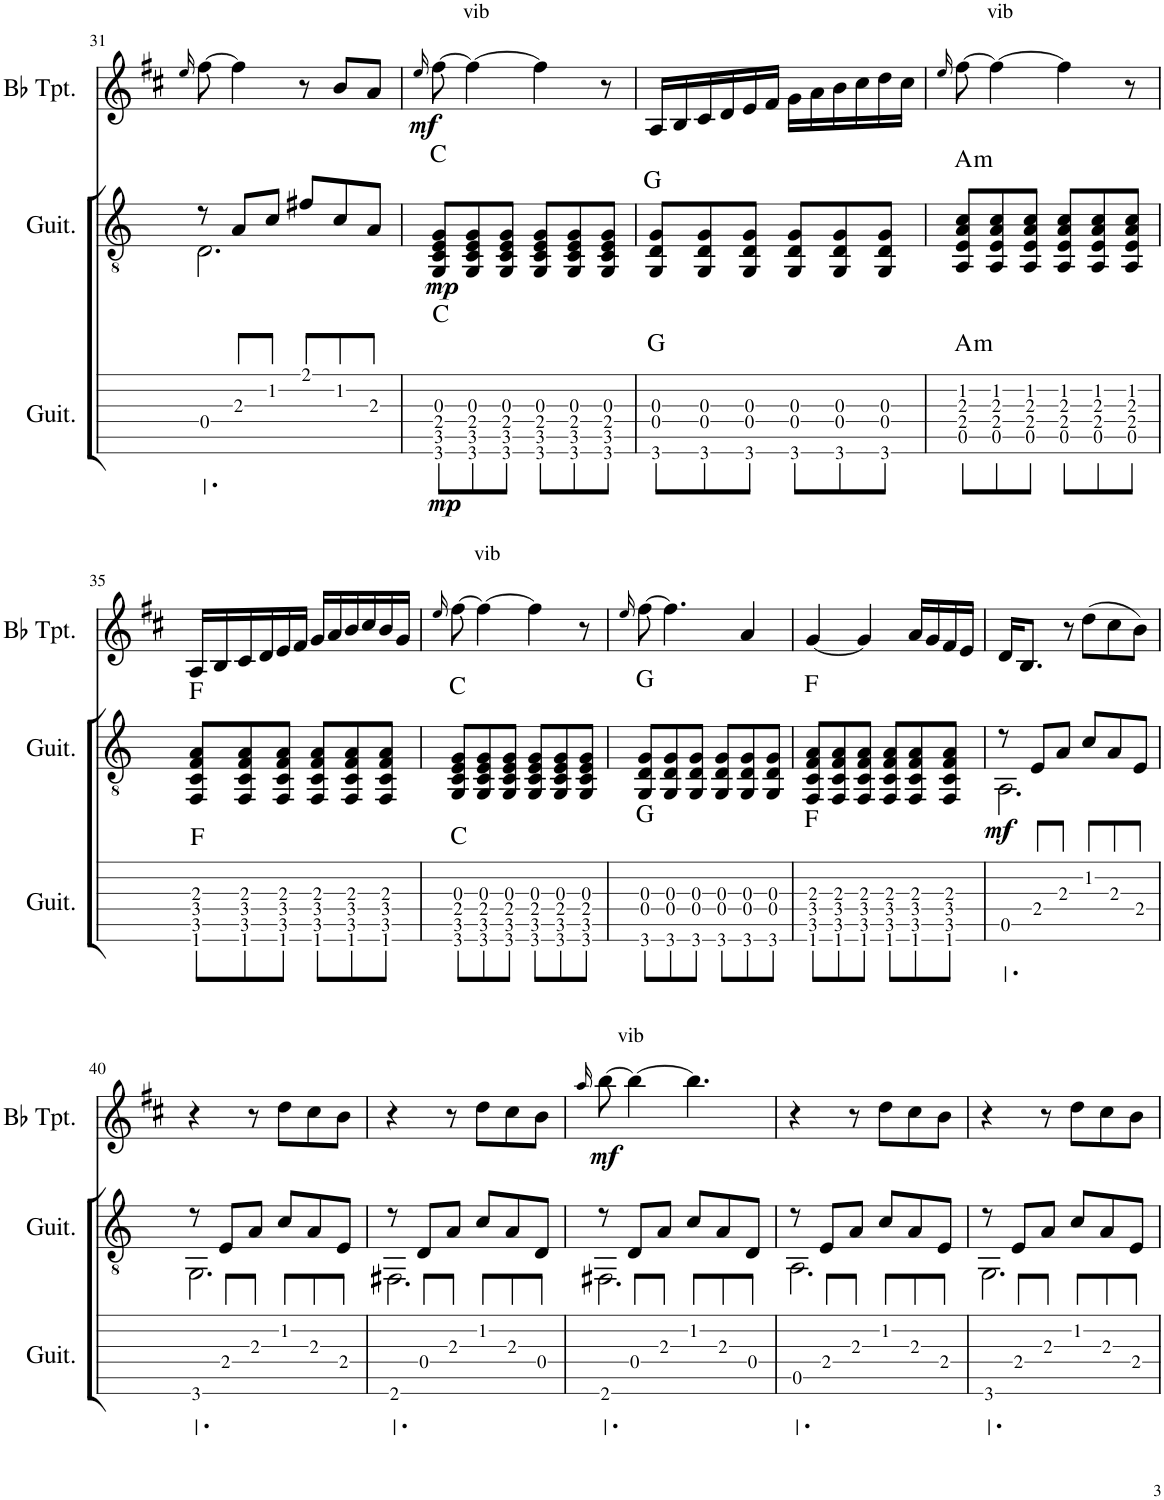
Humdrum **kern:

**kern	**dynam	**kern	**dynam	**harte	**kern	**dynam
*part3	*part3	*part2	*part2	*part2	*part1	*part1
*staff3	*staff3	*staff2	*staff2	*	*staff1	*staff1
*I"Classical Guitar	*	*I"Classical Guitar	*	*	*I"Bb Trumpet	*
*I'Guit.	*	*I'Guit.	*	*	*I'Bb Tpt.	*
!!LO:PB:g=z
*	*	*clefGv2	*	*	*clefG2	*
*	*	*	*	*	*Trd1c2	*
*k[]	*	*k[]	*	*	*k[f#c#]	*
*M6/8	*	*M6/8	*	*	*M6/8	*
=31	=31	=31	=31	=31	=31	=31
.	.	.	.	.	16qee/	.
*^	*	*^	*	*	*	*
8r	2.D\	.	8r	2.D\	.	.	[8ff#\	.
8A/L	.	.	8A/L	.	.	.	4ff#\]	.
8c/J	.	.	8c/J	.	.	.	.	.
8f#X/L	.	.	8f#X/L	.	.	.	8r	.
8c/	.	.	8c/	.	.	.	8b/L	.
8A/J	.	.	8A/J	.	.	.	8a/J	.
*v	*v	*	*	*	*	*	*	*
*	*	*v	*v	*	*	*	*
=32	=32	=32	=32	=32	=32	=32
.	.	.	.	.	16qee/	.
!	!LO:DY:b	!	!LO:DY:b	!	!	!LO:DY:b
8GG\ 8C\ 8E\ 8G\L	mp	8GG/ 8C/ 8E/ 8G/L	mp	.	[8ff#\	mf
!	!	!	!	!	!LO:TX:a:t=vib	!
8GG\ 8C\ 8E\ 8G\	.	8GG/ 8C/ 8E/ 8G/	.	.	4ff#\_	.
8GG\ 8C\ 8E\ 8G\J	.	8GG/ 8C/ 8E/ 8G/J	.	.	.	.
8GG\ 8C\ 8E\ 8G\L	.	8GG/ 8C/ 8E/ 8G/L	.	.	4ff#\]	.
8GG\ 8C\ 8E\ 8G\	.	8GG/ 8C/ 8E/ 8G/	.	.	.	.
8GG\ 8C\ 8E\ 8G\J	.	8GG/ 8C/ 8E/ 8G/J	.	.	8r	.
=33	=33	=33	=33	=33	=33	=33
8GG\ 8D\ 8G\L	.	8GG/ 8D/ 8G/L	.	G:maj	16A/LL	.
.	.	.	.	.	16B/	.
8GG\ 8D\ 8G\	.	8GG/ 8D/ 8G/	.	.	16c#/	.
.	.	.	.	.	16d/	.
8GG\ 8D\ 8G\J	.	8GG/ 8D/ 8G/J	.	.	16e/	.
.	.	.	.	.	16f#/JJ	.
8GG\ 8D\ 8G\L	.	8GG/ 8D/ 8G/L	.	.	16g\LL	.
.	.	.	.	.	16a\	.
8GG\ 8D\ 8G\	.	8GG/ 8D/ 8G/	.	.	16b\	.
.	.	.	.	.	16cc#\	.
8GG\ 8D\ 8G\J	.	8GG/ 8D/ 8G/J	.	.	16dd\	.
.	.	.	.	.	16cc#\JJ	.
=34	=34	=34	=34	=34	=34	=34
.	.	.	.	.	16qee/	.
!	!	!	!	!LO:H:kt=m	!	!
8AA\ 8E\ 8A\ 8c\L	.	8AA/ 8E/ 8A/ 8c/L	.	A:min	[8ff#\	.
!	!	!	!	!	!LO:TX:a:t=vib	!
8AA\ 8E\ 8A\ 8c\	.	8AA/ 8E/ 8A/ 8c/	.	.	4ff#\_	.
8AA\ 8E\ 8A\ 8c\J	.	8AA/ 8E/ 8A/ 8c/J	.	.	.	.
8AA\ 8E\ 8A\ 8c\L	.	8AA/ 8E/ 8A/ 8c/L	.	.	4ff#\]	.
8AA\ 8E\ 8A\ 8c\	.	8AA/ 8E/ 8A/ 8c/	.	.	.	.
8AA\ 8E\ 8A\ 8c\J	.	8AA/ 8E/ 8A/ 8c/J	.	.	8r	.
!!LO:LB:g=z
=35	=35	=35	=35	=35	=35	=35
8FF\ 8C\ 8F\ 8A\L	.	8FF/ 8C/ 8F/ 8A/L	.	F:maj	16A/LL	.
.	.	.	.	.	16B/	.
8FF\ 8C\ 8F\ 8A\	.	8FF/ 8C/ 8F/ 8A/	.	.	16c#/	.
.	.	.	.	.	16d/	.
8FF\ 8C\ 8F\ 8A\J	.	8FF/ 8C/ 8F/ 8A/J	.	.	16e/	.
.	.	.	.	.	16f#/JJ	.
8FF\ 8C\ 8F\ 8A\L	.	8FF/ 8C/ 8F/ 8A/L	.	.	16g/LL	.
.	.	.	.	.	16a/	.
8FF\ 8C\ 8F\ 8A\	.	8FF/ 8C/ 8F/ 8A/	.	.	16b/	.
.	.	.	.	.	16cc#/	.
8FF\ 8C\ 8F\ 8A\J	.	8FF/ 8C/ 8F/ 8A/J	.	.	16b/	.
.	.	.	.	.	16g/JJ	.
=36	=36	=36	=36	=36	=36	=36
.	.	.	.	.	16qee/	.
8GG\ 8C\ 8E\ 8G\L	.	8GG/ 8C/ 8E/ 8G/L	.	C:maj	[8ff#\	.
!	!	!	!	!	!LO:TX:a:t=vib	!
8GG\ 8C\ 8E\ 8G\	.	8GG/ 8C/ 8E/ 8G/	.	.	4ff#\_	.
8GG\ 8C\ 8E\ 8G\J	.	8GG/ 8C/ 8E/ 8G/J	.	.	.	.
8GG\ 8C\ 8E\ 8G\L	.	8GG/ 8C/ 8E/ 8G/L	.	.	4ff#\]	.
8GG\ 8C\ 8E\ 8G\	.	8GG/ 8C/ 8E/ 8G/	.	.	.	.
8GG\ 8C\ 8E\ 8G\J	.	8GG/ 8C/ 8E/ 8G/J	.	.	8r	.
=37	=37	=37	=37	=37	=37	=37
.	.	.	.	.	16qee/	.
8GG\ 8D\ 8G\L	.	8GG/ 8D/ 8G/L	.	G:maj	[8ff#\	.
8GG\ 8D\ 8G\	.	8GG/ 8D/ 8G/	.	.	4.ff#\]	.
8GG\ 8D\ 8G\J	.	8GG/ 8D/ 8G/J	.	.	.	.
8GG\ 8D\ 8G\L	.	8GG/ 8D/ 8G/L	.	.	.	.
8GG\ 8D\ 8G\	.	8GG/ 8D/ 8G/	.	.	4a/	.
8GG\ 8D\ 8G\J	.	8GG/ 8D/ 8G/J	.	.	.	.
=38	=38	=38	=38	=38	=38	=38
8FF\ 8C\ 8F\ 8A\L	.	8FF/ 8C/ 8F/ 8A/L	.	F:maj	[4g/	.
8FF\ 8C\ 8F\ 8A\	.	8FF/ 8C/ 8F/ 8A/	.	.	.	.
8FF\ 8C\ 8F\ 8A\J	.	8FF/ 8C/ 8F/ 8A/J	.	.	4g/]	.
8FF\ 8C\ 8F\ 8A\L	.	8FF/ 8C/ 8F/ 8A/L	.	.	.	.
8FF\ 8C\ 8F\ 8A\	.	8FF/ 8C/ 8F/ 8A/	.	.	16a/LL	.
.	.	.	.	.	16g/	.
8FF\ 8C\ 8F\ 8A\J	.	8FF/ 8C/ 8F/ 8A/J	.	.	16f#/	.
.	.	.	.	.	16e/JJ	.
=39	=39	=39	=39	=39	=39	=39
*^	*	*^	*	*	*	*
!	!	!	!	!	!LO:DY:b	!	!	!
8r	2.AA\	.	8r	2.AA\	mf	.	16d/KL	.
.	.	.	.	.	.	.	8.B/J	.
8E/L	.	.	8E/L	.	.	.	.	.
8A/J	.	.	8A/J	.	.	.	8r	.
8c/L	.	.	8c/L	.	.	.	(8dd\L	.
8A/	.	.	8A/	.	.	.	8cc#\	.
8E/J	.	.	8E/J	.	.	.	8b\J)	.
!!LO:LB:g=z
=40	=40	=40	=40	=40	=40	=40	=40	=40
8r	2.GG\	.	8r	2.GG\	.	.	4r	.
8E/L	.	.	8E/L	.	.	.	.	.
8A/J	.	.	8A/J	.	.	.	8r	.
8c/L	.	.	8c/L	.	.	.	8dd\L	.
8A/	.	.	8A/	.	.	.	8cc#\	.
8E/J	.	.	8E/J	.	.	.	8b\J	.
=41	=41	=41	=41	=41	=41	=41	=41	=41
8r	2.FF#X\	.	8r	2.FF#X\	.	.	4r	.
8D/L	.	.	8D/L	.	.	.	.	.
8A/J	.	.	8A/J	.	.	.	8r	.
8c/L	.	.	8c/L	.	.	.	8dd\L	.
8A/	.	.	8A/	.	.	.	8cc#\	.
8D/J	.	.	8D/J	.	.	.	8b\J	.
=42	=42	=42	=42	=42	=42	=42	=42	=42
.	.	.	.	.	.	.	16qaa/	.
!	!	!	!	!	!	!	!	!LO:DY:b
8r	2.FF#X\	.	8r	2.FF#X\	.	.	[8bb\	mf
!	!	!	!	!	!	!	!LO:TX:a:t=vib	!
8D/L	.	.	8D/L	.	.	.	4bb\_	.
8A/J	.	.	8A/J	.	.	.	.	.
8c/L	.	.	8c/L	.	.	.	4.bb\]	.
8A/	.	.	8A/	.	.	.	.	.
8D/J	.	.	8D/J	.	.	.	.	.
=43	=43	=43	=43	=43	=43	=43	=43	=43
8r	2.AA\	.	8r	2.AA\	.	.	4r	.
8E/L	.	.	8E/L	.	.	.	.	.
8A/J	.	.	8A/J	.	.	.	8r	.
8c/L	.	.	8c/L	.	.	.	8dd\L	.
8A/	.	.	8A/	.	.	.	8cc#\	.
8E/J	.	.	8E/J	.	.	.	8b\J	.
=44	=44	=44	=44	=44	=44	=44	=44	=44
8r	2.GG\	.	8r	2.GG\	.	.	4r	.
8E/L	.	.	8E/L	.	.	.	.	.
8A/J	.	.	8A/J	.	.	.	8r	.
8c/L	.	.	8c/L	.	.	.	8dd\L	.
8A/	.	.	8A/	.	.	.	8cc#\	.
8E/J	.	.	8E/J	.	.	.	8b\J	.
*v	*v	*	*	*	*	*	*	*
*	*	*v	*v	*	*	*	*
=	=	=	=	=	=	=
*-	*-	*-	*-	*-	*-	*-
